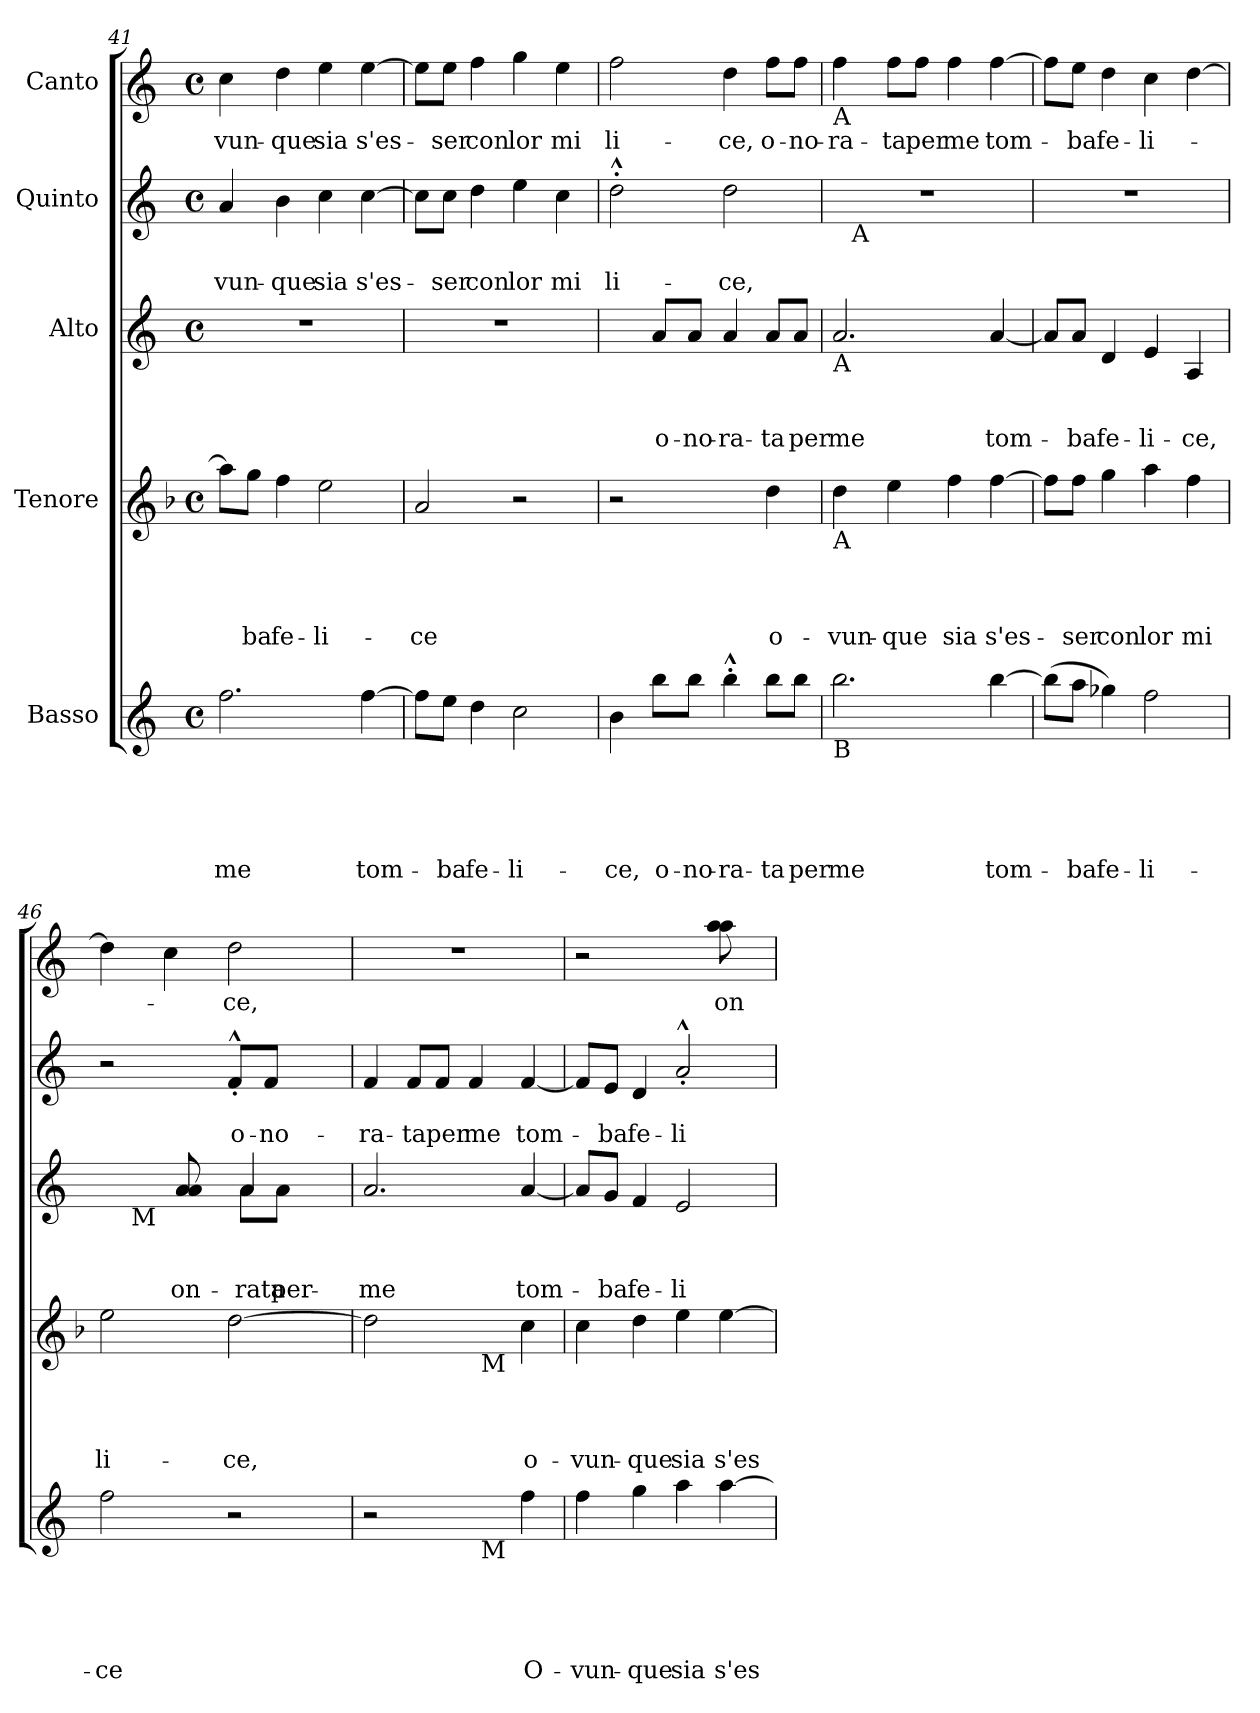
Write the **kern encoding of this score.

**kern	**text	**text	**text	**text	**text	**kern	**text	**text	**text	**text	**kern	**text	**text	**text	**kern	**text	**text	**kern	**text
*part5	*part5	*part5	*part5	*part5	*part5	*part4	*part4	*part4	*part4	*part4	*part3	*part3	*part3	*part3	*part2	*part2	*part2	*part1	*part1
*staff5	*staff5	*staff5	*staff5	*staff5	*staff5	*staff4	*staff4	*staff4	*staff4	*staff4	*staff3	*staff3	*staff3	*staff3	*staff2	*staff2	*staff2	*staff1	*staff1
*I"Basso	*	*	*	*	*	*I"Tenore	*	*	*	*	*I"Alto	*	*	*	*I"Quinto	*	*	*I"Canto	*
*clefG2	*	*	*	*	*	*clefG2	*	*	*	*	*clefG2	*	*	*	*clefG2	*	*	*clefG2	*
*k[]	*	*	*	*	*	*k[b-]	*	*	*	*	*k[]	*	*	*	*k[]	*	*	*k[]	*
*C:	*	*	*	*	*	*F:	*	*	*	*	*C:	*	*	*	*C:	*	*	*C:	*
*M4/4	*	*	*	*	*	*M4/4	*	*	*	*	*M4/4	*	*	*	*M4/4	*	*	*M4/4	*
*met(c)	*	*	*	*	*	*met(c)	*	*	*	*	*met(c)	*	*	*	*met(c)	*	*	*met(c)	*
=41	=41	=41	=41	=41	=41	=41	=41	=41	=41	=41	=41	=41	=41	=41	=41	=41	=41	=41	=41
!	!	!	!	!	!LO:LY:b	!	!	!	!	!	!	!	!	!	!	!	!LO:LY:b	!	!LO:LY:b
2.ff\	.	.	.	.	me	8aa\L]	.	.	.	.	1r	.	.	.	4a/	.	-vun-	4cc\	-vun-
!	!	!	!	!	!	!	!	!	!	!LO:LY:b	!	!	!	!	!	!	!	!	!
.	.	.	.	.	.	8gg\J	.	.	.	-ba	.	.	.	.	.	.	.	.	.
!	!	!	!	!	!	!	!	!	!	!LO:LY:b	!	!	!	!	!	!	!LO:LY:b	!	!LO:LY:b
.	.	.	.	.	.	4ff\	.	.	.	fe-	.	.	.	.	4b\	.	-que	4dd\	-que
!	!	!	!	!	!	!	!	!	!	!LO:LY:b	!	!	!	!	!	!	!LO:LY:b	!	!LO:LY:b
.	.	.	.	.	.	2ee\	.	.	.	-li-	.	.	.	.	4cc\	.	sia	4ee\	sia
!	!	!	!	!	!LO:LY:b	!	!	!	!	!	!	!	!	!	!	!	!LO:LY:b	!	!LO:LY:b
[>4ff\	.	.	.	.	tom-	.	.	.	.	.	.	.	.	.	[>4cc\	.	s'es-	[>4ee\	s'es-
=42	=42	=42	=42	=42	=42	=42	=42	=42	=42	=42	=42	=42	=42	=42	=42	=42	=42	=42	=42
!	!	!	!	!	!	!	!	!	!	!LO:LY:b	!	!	!	!	!	!	!	!	!
8ff\L]	.	.	.	.	.	2a/	.	.	.	-ce	1r	.	.	.	8cc\L]	.	.	8ee\L]	.
!	!	!	!	!	!LO:LY:b	!	!	!	!	!	!	!	!	!	!	!	!LO:LY:b	!	!LO:LY:b
8ee\J	.	.	.	.	-ba	.	.	.	.	.	.	.	.	.	8cc\J	.	-ser	8ee\J	-ser
!	!	!	!	!	!LO:LY:b	!	!	!	!	!	!	!	!	!	!	!	!LO:LY:b	!	!LO:LY:b
4dd\	.	.	.	.	fe-	.	.	.	.	.	.	.	.	.	4dd\	.	con	4ff\	con
!	!	!	!	!	!LO:LY:b	!	!	!	!	!	!	!	!	!	!	!	!LO:LY:b	!	!LO:LY:b
2cc\	.	.	.	.	-li-	2r	.	.	.	.	.	.	.	.	4ee\	.	lor	4gg\	lor
!	!	!	!	!	!	!	!	!	!	!	!	!	!	!	!	!	!LO:LY:b	!	!LO:LY:b
.	.	.	.	.	.	.	.	.	.	.	.	.	.	.	4cc\	.	mi	4ee\	mi
=43	=43	=43	=43	=43	=43	=43	=43	=43	=43	=43	=43	=43	=43	=43	=43	=43	=43	=43	=43
!	!	!	!	!	!LO:LY:b	!	!	!	!	!	!	!	!	!	!	!	!LO:LY:b	!	!LO:LY:b
4b\	.	.	.	.	-ce,	2r	.	.	.	.	4ryy	.	.	.	2dd^^>'>\	.	li-	2ff\	li-
!	!	!	!	!	!LO:LY:b	!	!	!	!	!	!	!	!	!LO:LY:b	!	!	!	!	!
8bb\L	.	.	.	.	o-	.	.	.	.	.	8a/L	.	.	o-	.	.	.	.	.
!	!	!	!	!	!LO:LY:b	!	!	!	!	!	!	!	!	!LO:LY:b	!	!	!	!	!
8bb\J	.	.	.	.	-no-	.	.	.	.	.	8a/J	.	.	-no-	.	.	.	.	.
!	!	!	!	!	!LO:LY:b	!	!	!	!	!	!	!	!	!LO:LY:b	!	!	!LO:LY:b	!	!LO:LY:b
4bb^^>'>\	.	.	.	.	-ra-	4ryy	.	.	.	.	4a/	.	.	-ra-	2dd\	.	-ce,	4dd\	-ce,
!	!	!	!	!	!LO:LY:b	!	!	!	!	!LO:LY:b	!	!	!	!LO:LY:b	!	!	!	!	!LO:LY:b
8bb\L	.	.	.	.	-ta	4dd\	.	.	.	o-	8a/L	.	.	-ta	.	.	.	8ff\L	o-
!	!	!	!	!	!LO:LY:b	!	!	!	!	!	!	!	!	!LO:LY:b	!	!	!	!	!LO:LY:b
8bb\J	.	.	.	.	per	.	.	.	.	.	8a/J	.	.	per	.	.	.	8ff\J	-no-
!!LO:PB:g=z
=44	=44	=44	=44	=44	=44	=44	=44	=44	=44	=44	=44	=44	=44	=44	=44	=44	=44	=44	=44
!	!	!	!	!	!	!	!	!	!	!	!	!	!	!	!	!	!	!LO:TX:b:t=A	!
!	!	!	!	!	!	!	!	!	!	!	!LO:TX:b:t=A	!	!	!	!	!	!	!	!
!	!	!	!	!	!	!LO:TX:b:t=A	!	!	!	!	!	!	!	!	!	!	!	!	!
!LO:TX:b:t=B	!	!	!	!	!	!	!	!	!	!	!	!	!	!	!	!	!	!	!
!	!	!	!	!	!LO:LY:b	!	!	!	!	!LO:LY:b	!	!	!	!LO:LY:b	!	!	!	!	!LO:LY:b
*	*	*	*	*	*	*	*	*	*	*	*	*	*	*	*^	*	*	*	*
2.bb\	.	.	.	.	me	4dd\	.	.	.	-vun-	2.a/	.	.	me	1r	16ryy	.	.	4ff\	-ra-
!	!	!	!	!	!	!	!	!	!	!	!	!	!	!	!	!LO:TX:b:t=A	!	!	!	!
.	.	.	.	.	.	.	.	.	.	.	.	.	.	.	.	2...ryy	.	.	.	.
!	!	!	!	!	!	!	!	!	!	!LO:LY:b	!	!	!	!	!	!	!	!	!	!LO:LY:b
.	.	.	.	.	.	4ee\	.	.	.	-que	.	.	.	.	.	.	.	.	8ff\L	-ta
!	!	!	!	!	!	!	!	!	!	!	!	!	!	!	!	!	!	!	!	!LO:LY:b
.	.	.	.	.	.	.	.	.	.	.	.	.	.	.	.	.	.	.	8ff\J	per
!	!	!	!	!	!	!	!	!	!	!LO:LY:b	!	!	!	!	!	!	!	!	!	!LO:LY:b
.	.	.	.	.	.	4ff\	.	.	.	sia	.	.	.	.	.	.	.	.	4ff\	me
!	!	!	!	!	!LO:LY:b	!	!	!	!	!LO:LY:b	!	!	!	!LO:LY:b	!	!	!	!	!	!LO:LY:b
[>4bb\	.	.	.	.	tom-	[>4ff\	.	.	.	s'es-	[<4a/	.	.	tom-	.	.	.	.	[>4ff\	tom-
*	*	*	*	*	*	*	*	*	*	*	*	*	*	*	*v	*v	*	*	*	*
=45	=45	=45	=45	=45	=45	=45	=45	=45	=45	=45	=45	=45	=45	=45	=45	=45	=45	=45	=45
(<8bb\L]	.	.	.	.	.	8ff\L]	.	.	.	.	8a/L]	.	.	.	1r	.	.	8ff\L]	.
!	!	!	!	!	!LO:LY:b	!	!	!	!	!LO:LY:b	!	!	!	!LO:LY:b	!	!	!	!	!LO:LY:b
8aa\J	.	.	.	.	-ba	8ff\J	.	.	.	-ser	8a/J	.	.	-ba	.	.	.	8ee\J	-ba
!	!	!	!	!	!LO:LY:b	!	!	!	!	!LO:LY:b	!	!	!	!LO:LY:b	!	!	!	!	!LO:LY:b
4gg-X\)	.	.	.	.	fe-	4gg\	.	.	.	con	4d/	.	.	fe-	.	.	.	4dd\	fe-
!	!	!	!	!	!LO:LY:b	!	!	!	!	!LO:LY:b	!	!	!	!LO:LY:b	!	!	!	!	!LO:LY:b
2ff\	.	.	.	.	-li-	4aa\	.	.	.	lor	4e/	.	.	-li-	.	.	.	4cc\	-li-
!	!	!	!	!	!	!	!	!	!	!LO:LY:b	!	!	!	!LO:LY:b	!	!	!	!	!
.	.	.	.	.	.	4ff\	.	.	.	mi	4A/	.	.	-ce,	.	.	.	[>4dd\	.
=46	=46	=46	=46	=46	=46	=46	=46	=46	=46	=46	=46	=46	=46	=46	=46	=46	=46	=46	=46
!	!	!	!	!	!LO:LY:b	!	!	!	!	!LO:LY:b	!	!	!	!	!	!	!	!	!
*	*	*	*	*	*	*	*	*	*	*	*^	*	*	*	*	*	*	*	*
2ff\	.	.	.	.	-ce	2ee\	.	.	.	li-	16.ryy	32ryy	.	.	.	2r	.	.	4dd\]	.
.	.	.	.	.	.	.	.	.	.	.	.	2ryy	.	.	.	.	.	.	.	.
!	!	!	!	!	!	!	!	!	!	!	!LO:TX:b:t=M	!	!	!	!	!	!	!	!	!
.	.	.	.	.	.	.	.	.	.	.	8.ryy	.	.	.	.	.	.	.	.	.
.	.	.	.	.	.	.	.	.	.	.	.	.	.	.	.	.	.	.	4cc\	.
!	!	!	!	!	!	!	!	!	!	!	!	!	!	!	!LO:LY:b	!	!	!	!	!
.	.	.	.	.	.	.	.	.	.	.	8a/ 8a/	.	.	.	on-	.	.	.	.	.
.	.	.	.	.	.	.	.	.	.	.	8ryy	.	.	.	.	.	.	.	.	.
!	!	!	!	!	!	!	!	!	!	!LO:LY:b	!	!	!	!	!	!	!	!LO:LY:b	!	!LO:LY:b
2r	.	.	.	.	.	[>2dd\	.	.	.	-ce,	.	.	.	.	.	8f^^<'</L	.	o-	2dd\	-ce,
!	!	!	!	!	!	!	!	!	!	!	!	!	!	!	!LO:LY:b	!	!	!	!	!
.	.	.	.	.	.	.	.	.	.	.	4a/	8a\L	.	.	-rata-	.	.	.	.	.
!	!	!	!	!	!	!	!	!	!	!	!	!	!	!	!	!	!	!LO:LY:b	!	!
.	.	.	.	.	.	.	.	.	.	.	.	.	.	.	.	8f/J	.	-no-	.	.
!	!	!	!	!	!	!	!	!	!	!	!	!	!	!	!LO:LY:b	!	!	!	!	!
.	.	.	.	.	.	.	.	.	.	.	.	8a\J	.	.	-per	.	.	.	.	.
.	.	.	.	.	.	.	.	.	.	.	.	.	.	.	.	4ryy	.	.	.	.
.	.	.	.	.	.	.	.	.	.	.	8..ryy	8..ryy	.	.	.	.	.	.	.	.
=47	=47	=47	=47	=47	=47	=47	=47	=47	=47	=47	=47	=47	=47	=47	=47	=47	=47	=47	=47	=47
!	!	!	!	!	!	!	!	!	!	!	!	!	!	!	!LO:LY:b	!	!	!LO:LY:b	!	!
*^	*	*	*	*	*	*^	*	*	*	*	*v	*v	*	*	*	*	*	*	*	*
2r	2ryy	.	.	.	.	.	2dd\]	2ryy	.	.	.	.	2.a/	.	.	me	4f/	.	-ra-	1r	.
!	!	!	!	!	!	!	!	!	!	!	!	!	!	!	!	!	!	!	!LO:LY:b	!	!
.	.	.	.	.	.	.	.	.	.	.	.	.	.	.	.	.	8f/L	.	-ta	.	.
!	!	!	!	!	!	!	!	!	!	!	!	!	!	!	!	!	!	!	!LO:LY:b	!	!
.	.	.	.	.	.	.	.	.	.	.	.	.	.	.	.	.	8f/J	.	per	.	.
!	!	!	!	!	!	!	!	!	!	!	!	!	!	!	!	!	!	!	!LO:LY:b	!	!
4ryy	32ryy	.	.	.	.	.	4ryy	32ryy	.	.	.	.	.	.	.	.	4f/	.	me	.	.
!	!	!	!	!	!	!	!	!LO:TX:b:t=M	!	!	!	!	!	!	!	!	!	!	!	!	!
!	!LO:TX:b:t=M	!	!	!	!	!	!	!	!	!	!	!	!	!	!	!	!	!	!	!	!
.	4...ryy	.	.	.	.	.	.	4...ryy	.	.	.	.	.	.	.	.	.	.	.	.	.
!	!	!	!	!	!	!LO:LY:b	!	!	!	!	!	!LO:LY:b	!	!	!	!LO:LY:b	!	!	!LO:LY:b	!	!
4ff\	.	.	.	.	.	O-	4cc\	.	.	.	.	o-	[<4a/	.	.	tom-	[<4f/	.	tom-	.	.
=48	=48	=48	=48	=48	=48	=48	=48	=48	=48	=48	=48	=48	=48	=48	=48	=48	=48	=48	=48	=48	=48
!	!	!	!	!	!	!LO:LY:b	!	!	!	!	!	!LO:LY:b	!	!	!	!	!	!	!	!	!
*v	*v	*	*	*	*	*	*	*	*	*	*	*	*	*	*	*	*	*	*	*	*
*	*	*	*	*	*	*v	*v	*	*	*	*	*	*	*	*	*	*	*	*	*
4ff\	.	.	.	.	-vun-	4cc\	.	.	.	-vun-	8a/L]	.	.	.	8f/L]	.	.	2r	.
!	!	!	!	!	!	!	!	!	!	!	!	!	!	!LO:LY:b	!	!	!LO:LY:b	!	!
.	.	.	.	.	.	.	.	.	.	.	8g/J	.	.	-ba	8e/J	.	-ba	.	.
!	!	!	!	!	!LO:LY:b	!	!	!	!	!LO:LY:b	!	!	!	!LO:LY:b	!	!	!LO:LY:b	!	!
4gg\	.	.	.	.	-que	4dd\	.	.	.	-que	4f/	.	.	fe-	4d/	.	fe-	.	.
!	!	!	!	!	!LO:LY:b	!	!	!	!	!LO:LY:b	!	!	!	!LO:LY:b	!	!	!LO:LY:b	!	!
4aa\	.	.	.	.	sia	4ee\	.	.	.	sia	2e/	.	.	-li-	2a^^<'</	.	-li-	4ryy	.
!	!	!	!	!	!LO:LY:b	!	!	!	!	!LO:LY:b	!	!	!	!	!	!	!	!	!LO:LY:b
[>4aa\	.	.	.	.	s'es-	[<4ee\	.	.	.	s'es-	.	.	.	.	.	.	.	8aa\ 8aa\	on-
.	.	.	.	.	.	.	.	.	.	.	.	.	.	.	.	.	.	8ryy	.
=	=	=	=	=	=	=	=	=	=	=	=	=	=	=	=	=	=	=	=
*-	*-	*-	*-	*-	*-	*-	*-	*-	*-	*-	*-	*-	*-	*-	*-	*-	*-	*-	*-
